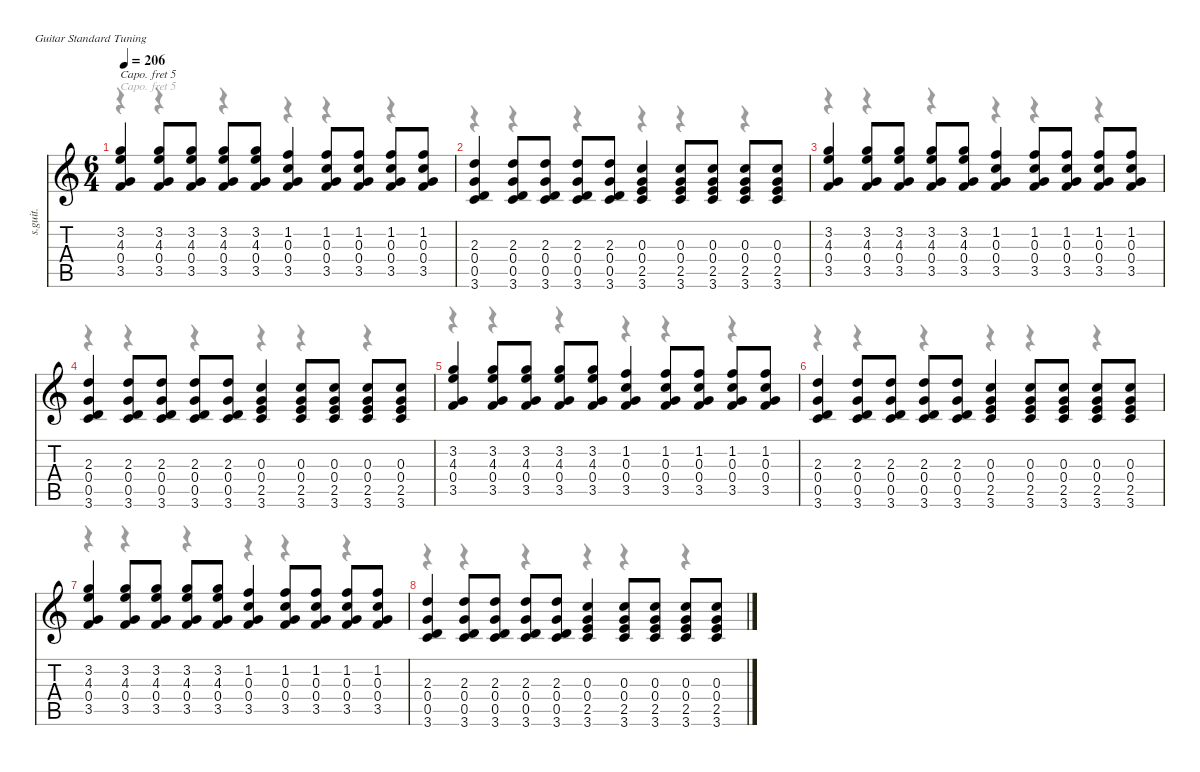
\defaultSystemsLayout 4
\hideDynamics
\bracketExtendMode nobrackets
\otherSystemsTrackNameOrientation horizontal
\track ("Track 1" "s.guit.") {instrument acousticguitarsteel}
\staff {score tabs}
\capo 5
\tuning (E4 B3 G3 D3 A2 E2)
\voice
\ts (6 4)
\tempo 206
\clef g2
\ks c
(3.2 4.3 0.4 3.5).4{dy f beam Up} (3.2 4.3 0.4 3.5).8{beam Up} (3.2 4.3 0.4 3.5).8{beam Up} (3.2 4.3 0.4 3.5).8{beam Up} (3.2 4.3 0.4 3.5).8{beam Up} (1.2 0.3 0.4 3.5).4{beam Up} (1.2 0.3 0.4 3.5).8{beam Up} (1.2 0.3 0.4 3.5).8{beam Up} (1.2 0.3 0.4 3.5).8{beam Up} (1.2 0.3 0.4 3.5).8{beam Up} |
(2.3 0.4 0.5 3.6).4{beam Up} (2.3 0.4 0.5 3.6).8{beam Up} (2.3 0.4 0.5 3.6).8{beam Up} (2.3 0.4 0.5 3.6).8{beam Up} (2.3 0.4 0.5 3.6).8{beam Up} (0.3 0.4 2.5 3.6).4{beam Up} (0.3 0.4 2.5 3.6).8{beam Up} (0.3 0.4 2.5 3.6).8{beam Up} (0.3 0.4 2.5 3.6).8{beam Up} (0.3 0.4 2.5 3.6).8{beam Up} |
(3.2 4.3 0.4 3.5).4{beam Up} (3.2 4.3 0.4 3.5).8{beam Up} (3.2 4.3 0.4 3.5).8{beam Up} (3.2 4.3 0.4 3.5).8{beam Up} (3.2 4.3 0.4 3.5).8{beam Up} (1.2 0.3 0.4 3.5).4{beam Up} (1.2 0.3 0.4 3.5).8{beam Up} (1.2 0.3 0.4 3.5).8{beam Up} (1.2 0.3 0.4 3.5).8{beam Up} (1.2 0.3 0.4 3.5).8{beam Up} |
(2.3 0.4 0.5 3.6).4{beam Up} (2.3 0.4 0.5 3.6).8{beam Up} (2.3 0.4 0.5 3.6).8{beam Up} (2.3 0.4 0.5 3.6).8{beam Up} (2.3 0.4 0.5 3.6).8{beam Up} (0.3 0.4 2.5 3.6).4{beam Up} (0.3 0.4 2.5 3.6).8{beam Up} (0.3 0.4 2.5 3.6).8{beam Up} (0.3 0.4 2.5 3.6).8{beam Up} (0.3 0.4 2.5 3.6).8{beam Up} |
(3.2 4.3 0.4 3.5).4{beam Up} (3.2 4.3 0.4 3.5).8{beam Up} (3.2 4.3 0.4 3.5).8{beam Up} (3.2 4.3 0.4 3.5).8{beam Up} (3.2 4.3 0.4 3.5).8{beam Up} (1.2 0.3 0.4 3.5).4{beam Up} (1.2 0.3 0.4 3.5).8{beam Up} (1.2 0.3 0.4 3.5).8{beam Up} (1.2 0.3 0.4 3.5).8{beam Up} (1.2 0.3 0.4 3.5).8{beam Up} |
(2.3 0.4 0.5 3.6).4{beam Up} (2.3 0.4 0.5 3.6).8{beam Up} (2.3 0.4 0.5 3.6).8{beam Up} (2.3 0.4 0.5 3.6).8{beam Up} (2.3 0.4 0.5 3.6).8{beam Up} (0.3 0.4 2.5 3.6).4{beam Up} (0.3 0.4 2.5 3.6).8{beam Up} (0.3 0.4 2.5 3.6).8{beam Up} (0.3 0.4 2.5 3.6).8{beam Up} (0.3 0.4 2.5 3.6).8{beam Up} |
(3.2 4.3 0.4 3.5).4{beam Up} (3.2 4.3 0.4 3.5).8{beam Up} (3.2 4.3 0.4 3.5).8{beam Up} (3.2 4.3 0.4 3.5).8{beam Up} (3.2 4.3 0.4 3.5).8{beam Up} (1.2 0.3 0.4 3.5).4{beam Up} (1.2 0.3 0.4 3.5).8{beam Up} (1.2 0.3 0.4 3.5).8{beam Up} (1.2 0.3 0.4 3.5).8{beam Up} (1.2 0.3 0.4 3.5).8{beam Up} |
(2.3 0.4 0.5 3.6).4{beam Up} (2.3 0.4 0.5 3.6).8{beam Up} (2.3 0.4 0.5 3.6).8{beam Up} (2.3 0.4 0.5 3.6).8{beam Up} (2.3 0.4 0.5 3.6).8{beam Up} (0.3 0.4 2.5 3.6).4{beam Up} (0.3 0.4 2.5 3.6).8{beam Up} (0.3 0.4 2.5 3.6).8{beam Up} (0.3 0.4 2.5 3.6).8{beam Up} (0.3 0.4 2.5 3.6).8{beam Up}
\voice
\clef g2
\ottava regular
\simile none
\ks c
r.4{dy mf beam Down} r.4{beam Down} r.4{beam Down} r.4{beam Down} r.4{beam Down} r.4{beam Down} |
r.4{beam Down} r.4{beam Down} r.4{beam Down} r.4{beam Down} r.4{beam Down} r.4{beam Down} |
r.4{beam Down} r.4{beam Down} r.4{beam Down} r.4{beam Down} r.4{beam Down} r.4{beam Down} |
r.4{beam Down} r.4{beam Down} r.4{beam Down} r.4{beam Down} r.4{beam Down} r.4{beam Down} |
r.4{beam Down} r.4{beam Down} r.4{beam Down} r.4{beam Down} r.4{beam Down} r.4{beam Down} |
r.4{beam Down} r.4{beam Down} r.4{beam Down} r.4{beam Down} r.4{beam Down} r.4{beam Down} |
r.4{beam Down} r.4{beam Down} r.4{beam Down} r.4{beam Down} r.4{beam Down} r.4{beam Down} |
r.4{beam Down} r.4{beam Down} r.4{beam Down} r.4{beam Down} r.4{beam Down} r.4{beam Down}
